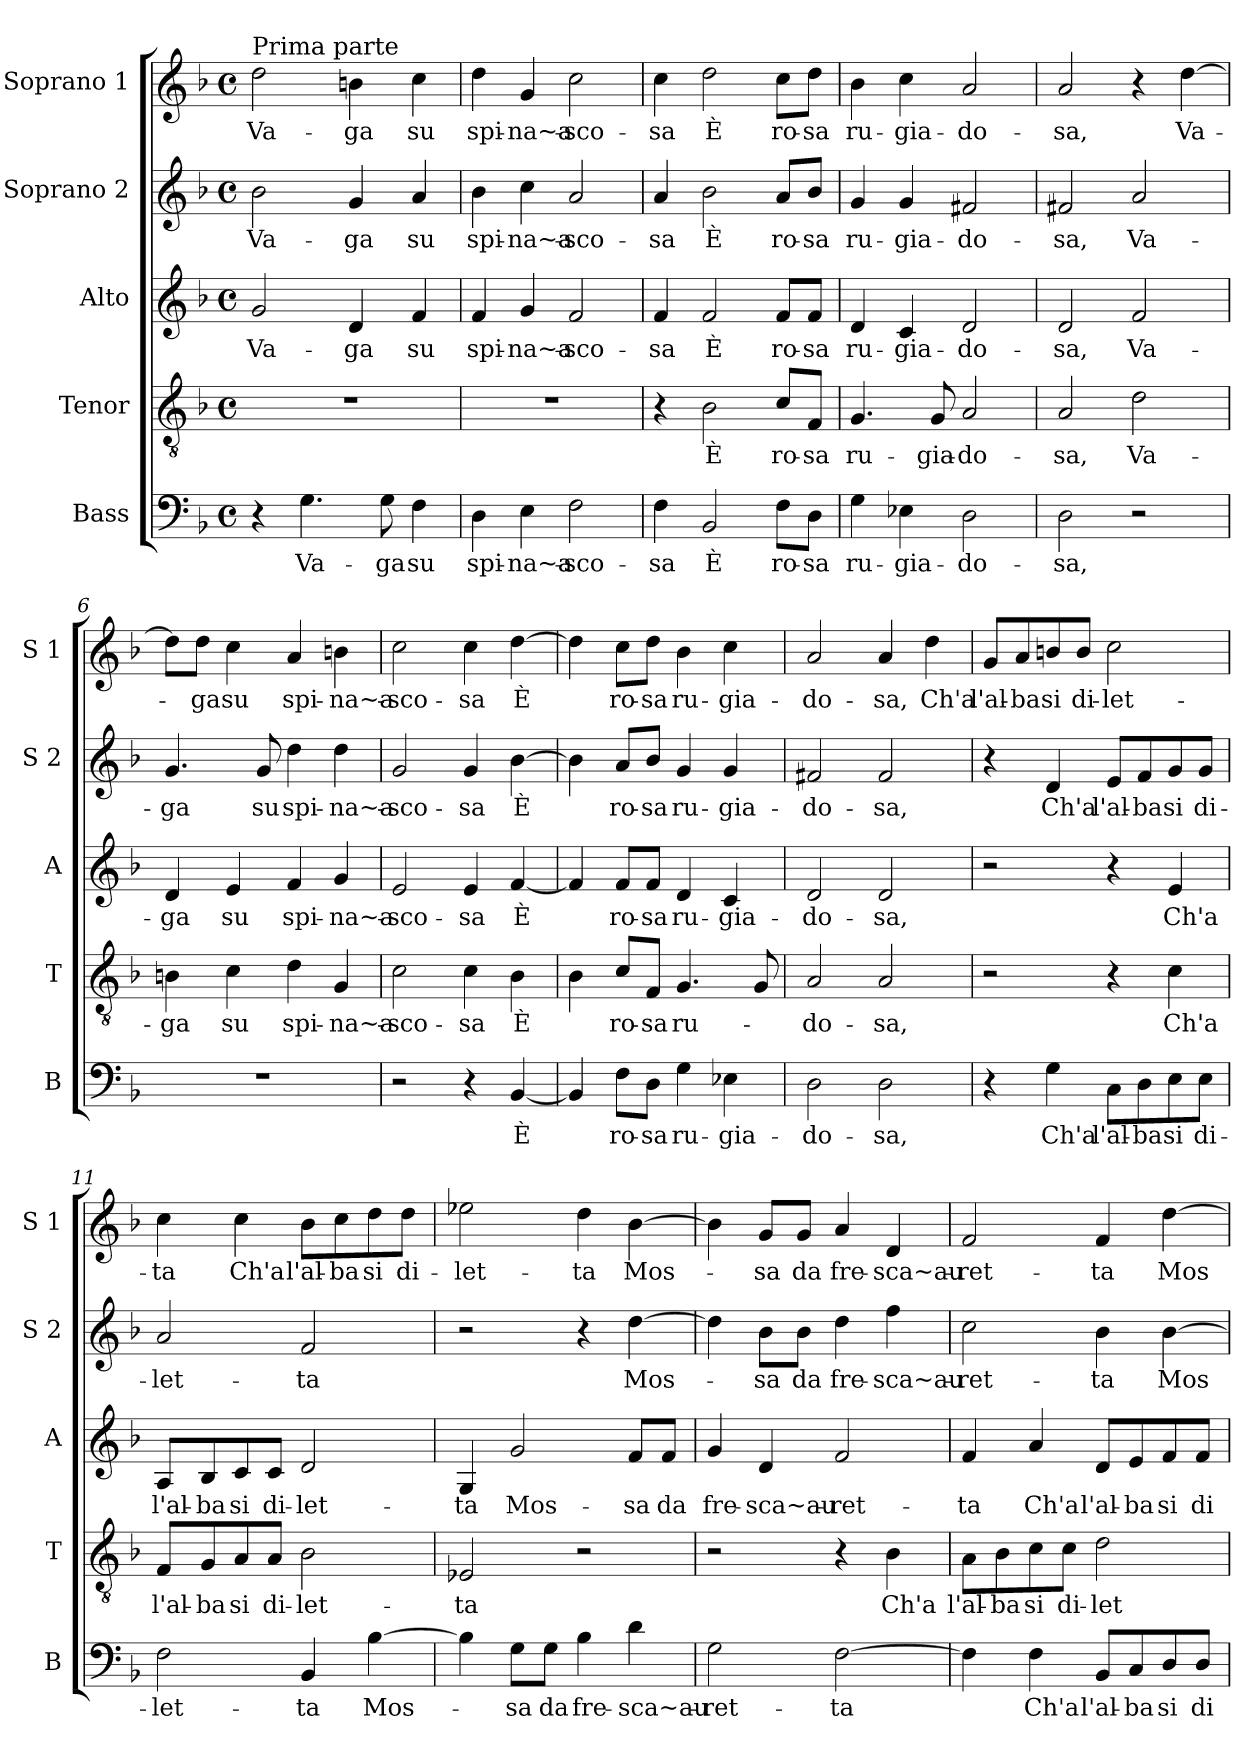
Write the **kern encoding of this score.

**kern	**text	**kern	**text	**kern	**text	**kern	**text	**kern	**text
*part5	*part5	*part4	*part4	*part3	*part3	*part2	*part2	*part1	*part1
*staff5	*staff5	*staff4	*staff4	*staff3	*staff3	*staff2	*staff2	*staff1	*staff1
*I"Bass	*	*I"Tenor	*	*I"Alto	*	*I"Soprano 2	*	*I"Soprano 1	*
*I'B	*	*I'T	*	*I'A	*	*I'S 2	*	*I'S 1	*
*clefF4	*	*clefGv2	*	*clefG2	*	*clefG2	*	*clefG2	*
*k[b-]	*	*k[b-]	*	*k[b-]	*	*k[b-]	*	*k[b-]	*
*F:	*	*F:	*	*F:	*	*F:	*	*F:	*
*M4/4	*	*M4/4	*	*M4/4	*	*M4/4	*	*M4/4	*
*met(c)	*	*met(c)	*	*met(c)	*	*met(c)	*	*met(c)	*
=1	=1	=1	=1	=1	=1	=1	=1	=1	=1
!	!	!	!	!	!	!	!	!LO:TX:a:t=Prima parte	!
!	!	!	!	!	!LO:LY:b	!	!LO:LY:b	!	!LO:LY:b
4r	.	1r	.	2g/	Va-	2b-\	Va-	2dd\	Va-
!	!LO:LY:b	!	!	!	!	!	!	!	!
4.G\	Va-	.	.	.	.	.	.	.	.
!	!	!	!	!	!LO:LY:b	!	!LO:LY:b	!	!LO:LY:b
.	.	.	.	4d/	-ga	4g/	-ga	4bn\	-ga
!	!LO:LY:b	!	!	!	!	!	!	!	!
8G\	-ga	.	.	.	.	.	.	.	.
!	!LO:LY:b	!	!	!	!LO:LY:b	!	!LO:LY:b	!	!LO:LY:b
4F\	su	.	.	4f/	su	4a/	su	4cc\	su
=2	=2	=2	=2	=2	=2	=2	=2	=2	=2
!	!LO:LY:b	!	!	!	!LO:LY:b	!	!LO:LY:b	!	!LO:LY:b
4D\	spi-	1r	.	4f/	spi-	4b-\	spi-	4dd\	spi-
!	!LO:LY:b	!	!	!	!LO:LY:b	!	!LO:LY:b	!	!LO:LY:b
4E\	-na~a-	.	.	4g/	-na~a-	4cc\	-na~a-	4g/	-na~a-
!	!LO:LY:b	!	!	!	!LO:LY:b	!	!LO:LY:b	!	!LO:LY:b
2F\	-sco-	.	.	2f/	-sco-	2a/	-sco-	2cc\	-sco-
=3	=3	=3	=3	=3	=3	=3	=3	=3	=3
!	!LO:LY:b	!	!	!	!LO:LY:b	!	!LO:LY:b	!	!LO:LY:b
4F\	-sa	4r	.	4f/	-sa	4a/	-sa	4cc\	-sa
!	!LO:LY:b	!	!LO:LY:b	!	!LO:LY:b	!	!LO:LY:b	!	!LO:LY:b
2BB-/	È	2B-\	È	2f/	È	2b-\	È	2dd\	È
!	!LO:LY:b	!	!LO:LY:b	!	!LO:LY:b	!	!LO:LY:b	!	!LO:LY:b
8F\L	ro-	8c/L	ro-	8f/L	ro-	8a/L	ro-	8cc\L	ro-
!	!LO:LY:b	!	!LO:LY:b	!	!LO:LY:b	!	!LO:LY:b	!	!LO:LY:b
8D\J	-sa	8F/J	-sa	8f/J	-sa	8b-/J	-sa	8dd\J	-sa
=4	=4	=4	=4	=4	=4	=4	=4	=4	=4
!	!LO:LY:b	!	!LO:LY:b	!	!LO:LY:b	!	!LO:LY:b	!	!LO:LY:b
4G\	ru-	4.G/	ru-	4d/	ru-	4g/	ru-	4b-\	ru-
!	!LO:LY:b	!	!	!	!LO:LY:b	!	!LO:LY:b	!	!LO:LY:b
4E-X\	-gia-	.	.	4c/	-gia-	4g/	-gia-	4cc\	-gia-
!	!	!	!LO:LY:b	!	!	!	!	!	!
.	.	8G/	-gia-	.	.	.	.	.	.
!	!LO:LY:b	!	!LO:LY:b	!	!LO:LY:b	!	!LO:LY:b	!	!LO:LY:b
2D\	-do-	2A/	-do-	2d/	-do-	2f#X/	-do-	2a/	-do-
=5	=5	=5	=5	=5	=5	=5	=5	=5	=5
!	!LO:LY:b	!	!LO:LY:b	!	!LO:LY:b	!	!LO:LY:b	!	!LO:LY:b
2D\	-sa,	2A/	-sa,	2d/	-sa,	2f#X/	-sa,	2a/	-sa,
!	!	!	!LO:LY:b	!	!LO:LY:b	!	!LO:LY:b	!	!
2r	.	2d\	Va-	2f/	Va-	2a/	Va-	4r	.
!	!	!	!	!	!	!	!	!	!LO:LY:b
.	.	.	.	.	.	.	.	[4dd\	Va-
!!LO:LB:g=z
=6	=6	=6	=6	=6	=6	=6	=6	=6	=6
!	!	!	!LO:LY:b	!	!LO:LY:b	!	!LO:LY:b	!	!
1r	.	4Bn\	-ga	4d/	-ga	4.g/	-ga	8dd\L]	.
!	!	!	!	!	!	!	!	!	!LO:LY:b
.	.	.	.	.	.	.	.	8dd\J	-ga
!	!	!	!LO:LY:b	!	!LO:LY:b	!	!	!	!LO:LY:b
.	.	4c\	su	4e/	su	.	.	4cc\	su
!	!	!	!	!	!	!	!LO:LY:b	!	!
.	.	.	.	.	.	8g/	su	.	.
!	!	!	!LO:LY:b	!	!LO:LY:b	!	!LO:LY:b	!	!LO:LY:b
.	.	4d\	spi-	4f/	spi-	4dd\	spi-	4a/	spi-
!	!	!	!LO:LY:b	!	!LO:LY:b	!	!LO:LY:b	!	!LO:LY:b
.	.	4G/	-na~a-	4g/	-na~a-	4dd\	-na~a-	4bn\	-na~a-
=7	=7	=7	=7	=7	=7	=7	=7	=7	=7
!	!	!	!LO:LY:b	!	!LO:LY:b	!	!LO:LY:b	!	!LO:LY:b
2r	.	2c\	-sco-	2e/	-sco-	2g/	-sco-	2cc\	-sco-
!	!	!	!LO:LY:b	!	!LO:LY:b	!	!LO:LY:b	!	!LO:LY:b
4r	.	4c\	-sa	4e/	-sa	4g/	-sa	4cc\	-sa
!	!LO:LY:b	!	!LO:LY:b	!	!LO:LY:b	!	!LO:LY:b	!	!LO:LY:b
[4BB-/	È	4B-\	È	[4f/	È	[4b-\	È	[4dd\	È
=8	=8	=8	=8	=8	=8	=8	=8	=8	=8
4BB-/]	.	4B-\	.	4f/]	.	4b-\]	.	4dd\]	.
!	!LO:LY:b	!	!LO:LY:b	!	!LO:LY:b	!	!LO:LY:b	!	!LO:LY:b
8F\L	ro-	8c/L	ro-	8f/L	ro-	8a/L	ro-	8cc\L	ro-
!	!LO:LY:b	!	!LO:LY:b	!	!LO:LY:b	!	!LO:LY:b	!	!LO:LY:b
8D\J	-sa	8F/J	-sa	8f/J	-sa	8b-/J	-sa	8dd\J	-sa
!	!LO:LY:b	!	!LO:LY:b	!	!LO:LY:b	!	!LO:LY:b	!	!LO:LY:b
4G\	ru-	4.G/	ru-	4d/	ru-	4g/	ru-	4b-\	ru-
!	!LO:LY:b	!	!	!	!LO:LY:b	!	!LO:LY:b	!	!LO:LY:b
4E-X\	-gia-	.	.	4c/	-gia-	4g/	-gia-	4cc\	-gia-
.	.	8G/	.	.	.	.	.	.	.
=9	=9	=9	=9	=9	=9	=9	=9	=9	=9
!	!LO:LY:b	!	!LO:LY:b	!	!LO:LY:b	!	!LO:LY:b	!	!LO:LY:b
2D\	-do-	2A/	-do-	2d/	-do-	2f#X/	-do-	2a/	-do-
!	!LO:LY:b	!	!LO:LY:b	!	!LO:LY:b	!	!LO:LY:b	!	!LO:LY:b
2D\	-sa,	2A/	-sa,	2d/	-sa,	2f#/	-sa,	4a/	-sa,
!	!	!	!	!	!	!	!	!	!LO:LY:b
.	.	.	.	.	.	.	.	4dd\	Ch'a
=10	=10	=10	=10	=10	=10	=10	=10	=10	=10
!	!	!	!	!	!	!	!	!	!LO:LY:b
4r	.	2r	.	2r	.	4r	.	8g/L	l'al-
!	!	!	!	!	!	!	!	!	!LO:LY:b
.	.	.	.	.	.	.	.	8a/	-ba
!	!LO:LY:b	!	!	!	!	!	!LO:LY:b	!	!LO:LY:b
4G\	Ch'a	.	.	.	.	4d/	Ch'a	8bn/	si
!	!	!	!	!	!	!	!	!	!LO:LY:b
.	.	.	.	.	.	.	.	8b/J	di-
!	!LO:LY:b	!	!	!	!	!	!LO:LY:b	!	!LO:LY:b
8C\L	l'al-	4r	.	4ra	.	8e/L	l'al-	2cc\	-let-
!	!LO:LY:b	!	!	!	!	!	!LO:LY:b	!	!
8D\	-ba	.	.	.	.	8f/	-ba	.	.
!	!LO:LY:b	!	!LO:LY:b	!	!LO:LY:b	!	!LO:LY:b	!	!
8E\	si	4c\	Ch'a	4e/	Ch'a	8g/	si	.	.
!	!LO:LY:b	!	!	!	!	!	!LO:LY:b	!	!
8E\J	di-	.	.	.	.	8g/J	di-	.	.
!!LO:PB:g=z
=11	=11	=11	=11	=11	=11	=11	=11	=11	=11
!	!LO:LY:b	!	!LO:LY:b	!	!LO:LY:b	!	!LO:LY:b	!	!LO:LY:b
2F\	-let-	8F/L	l'al-	8A/L	l'al-	2a/	-let-	4cc\	-ta
!	!	!	!LO:LY:b	!	!LO:LY:b	!	!	!	!
.	.	8G/	-ba	8B-/	-ba	.	.	.	.
!	!	!	!LO:LY:b	!	!LO:LY:b	!	!	!	!LO:LY:b
.	.	8A/	si	8c/	si	.	.	4cc\	Ch'a
!	!	!	!LO:LY:b	!	!LO:LY:b	!	!	!	!
.	.	8A/J	di-	8c/J	di-	.	.	.	.
!	!LO:LY:b	!	!LO:LY:b	!	!LO:LY:b	!	!LO:LY:b	!	!LO:LY:b
4BB-/	-ta	2B-\	-let-	2d/	-let-	2f/	-ta	8b-\L	l'al-
!	!	!	!	!	!	!	!	!	!LO:LY:b
.	.	.	.	.	.	.	.	8cc\	-ba
!	!LO:LY:b	!	!	!	!	!	!	!	!LO:LY:b
[4B-\	Mos-	.	.	.	.	.	.	8dd\	si
!	!	!	!	!	!	!	!	!	!LO:LY:b
.	.	.	.	.	.	.	.	8dd\J	di-
=12	=12	=12	=12	=12	=12	=12	=12	=12	=12
!	!	!	!LO:LY:b	!	!LO:LY:b	!	!	!	!LO:LY:b
4B-\]	.	2E-X/	-ta	4G/	-ta	2r	.	2ee-X\	-let-
!	!LO:LY:b	!	!	!	!LO:LY:b	!	!	!	!
8G\L	-sa	.	.	2g/	Mos-	.	.	.	.
!	!LO:LY:b	!	!	!	!	!	!	!	!
8G\J	da	.	.	.	.	.	.	.	.
!	!LO:LY:b	!	!	!	!	!	!	!	!LO:LY:b
4B-\	fre-	2r	.	.	.	4r	.	4dd\	-ta
!	!LO:LY:b	!	!	!	!LO:LY:b	!	!LO:LY:b	!	!LO:LY:b
4d\	-sca~au-	.	.	8f/L	-sa	[4dd\	Mos-	[4b-\	Mos-
!	!	!	!	!	!LO:LY:b	!	!	!	!
.	.	.	.	8f/J	da	.	.	.	.
=13	=13	=13	=13	=13	=13	=13	=13	=13	=13
!	!LO:LY:b	!	!	!	!LO:LY:b	!	!	!	!
2G\	-ret-	2r	.	4g/	fre-	4dd\]	.	4b-\]	.
!	!	!	!	!	!LO:LY:b	!	!LO:LY:b	!	!LO:LY:b
.	.	.	.	4d/	-sca~au-	8b-\L	-sa	8g/L	-sa
!	!	!	!	!	!	!	!LO:LY:b	!	!LO:LY:b
.	.	.	.	.	.	8b-\J	da	8g/J	da
!	!LO:LY:b	!	!	!	!LO:LY:b	!	!LO:LY:b	!	!LO:LY:b
[2F\	-ta	4r	.	2f/	-ret-	4dd\	fre-	4a/	fre-
!	!	!	!LO:LY:b	!	!	!	!LO:LY:b	!	!LO:LY:b
.	.	4B-\	Ch'a	.	.	4ff\	-sca~au-	4d/	-sca~au-
=14	=14	=14	=14	=14	=14	=14	=14	=14	=14
!	!	!	!LO:LY:b	!	!LO:LY:b	!	!LO:LY:b	!	!LO:LY:b
4F\]	.	8A\L	l'al-	4f/	-ta	2cc\	-ret-	2f/	-ret-
!	!	!	!LO:LY:b	!	!	!	!	!	!
.	.	8B-\	-ba	.	.	.	.	.	.
!	!LO:LY:b	!	!LO:LY:b	!	!LO:LY:b	!	!	!	!
4F\	Ch'a	8c\	si	4a/	Ch'a	.	.	.	.
!	!	!	!LO:LY:b	!	!	!	!	!	!
.	.	8c\J	di-	.	.	.	.	.	.
!	!LO:LY:b	!	!LO:LY:b	!	!LO:LY:b	!	!LO:LY:b	!	!LO:LY:b
8BB-/L	l'al-	2d\	-let-	8d/L	l'al-	4b-\	-ta	4f/	-ta
!	!LO:LY:b	!	!	!	!LO:LY:b	!	!	!	!
8C/	-ba	.	.	8e/	-ba	.	.	.	.
!	!LO:LY:b	!	!	!	!LO:LY:b	!	!LO:LY:b	!	!LO:LY:b
8D/	si	.	.	8f/	si	[4b-\	Mos-	[4dd\	Mos-
!	!LO:LY:b	!	!	!	!LO:LY:b	!	!	!	!
8D/J	di-	.	.	8f/J	di-	.	.	.	.
=	=	=	=	=	=	=	=	=	=
*-	*-	*-	*-	*-	*-	*-	*-	*-	*-
